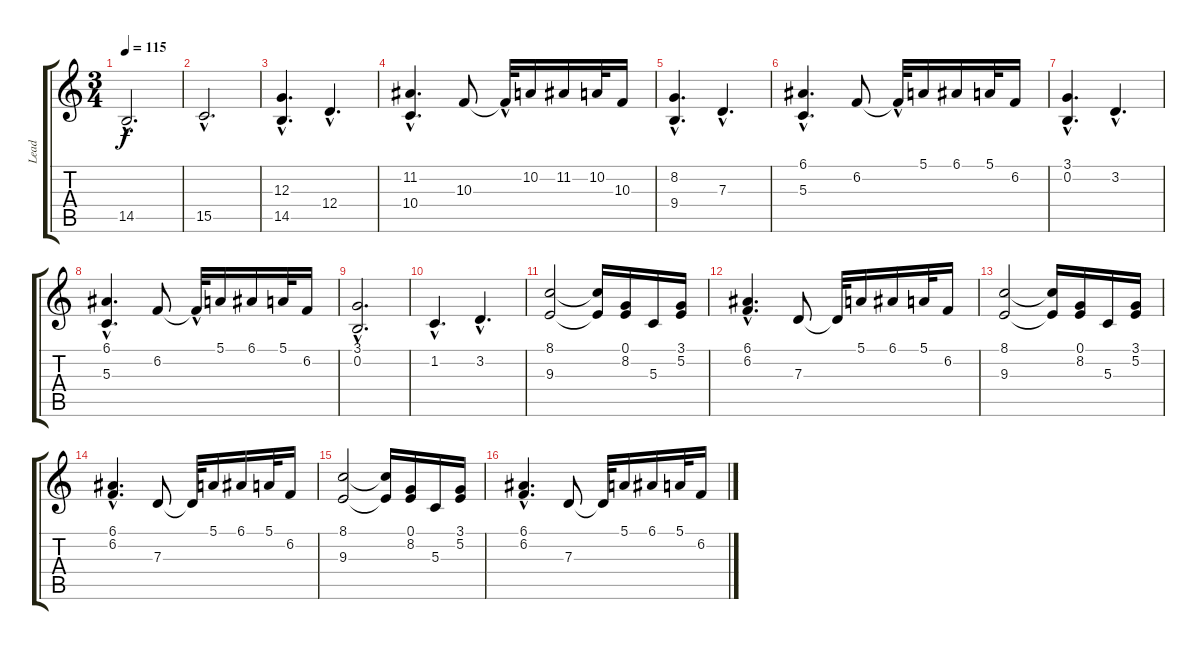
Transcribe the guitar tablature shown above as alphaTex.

\track ("Lead" "Lead") {instrument trumpet}
\staff {score tabs}
\tuning (E4 B3 G3 D3 A2 E2) {hide}
\ts (3 4)
\tempo 115
\clef g2
\ks c
14.5{hac}.2{d dy f} |
15.5{hac}.2{d} |
(12.3{hac} 14.5{hac}).4{d} 12.4{hac}.4{d} |
(11.2 10.4{hac}).4{d} 10.3.8 10.3{hac t}.32 10.2.16 11.2.16 10.2.32 10.3.16 |
(8.2{hac} 9.4{hac}).4{d} 7.3{hac}.4{d} |
(6.1 5.3{hac}).4{d} 6.2.8 6.2{hac t}.32 5.1.16 6.1.16 5.1.32 6.2.16 |
(3.1{hac} 0.2{hac}).4{d} 3.2{hac}.4{d} |
(6.1 5.3{hac}).4{d} 6.2.8 6.2{hac t}.32 5.1.16 6.1.16 5.1.32 6.2.16 |
(3.1 0.2{hac}).2{d} |
1.2{hac}.4{d} 3.2{hac}.4{d} |
(8.1 9.3).2 (8.1{t} 9.3{t}).16 (0.1 8.2).16 5.3.16 (3.1 5.2).16 |
(6.1 6.2{hac}).4{d} 7.3.8 7.3{t}.32 5.1.16 6.1.16 5.1.32 6.2.16 |
(8.1 9.3).2 (8.1{t} 9.3{t}).16 (0.1 8.2).16 5.3.16 (3.1 5.2).16 |
(6.1 6.2{hac}).4{d} 7.3.8 7.3{t}.32 5.1.16 6.1.16 5.1.32 6.2.16 |
(8.1 9.3).2 (8.1{t} 9.3{t}).16 (0.1 8.2).16 5.3.16 (3.1 5.2).16 |
(6.1 6.2{hac}).4{d} 7.3.8 7.3{t}.32 5.1.16 6.1.16 5.1.32 6.2.16
